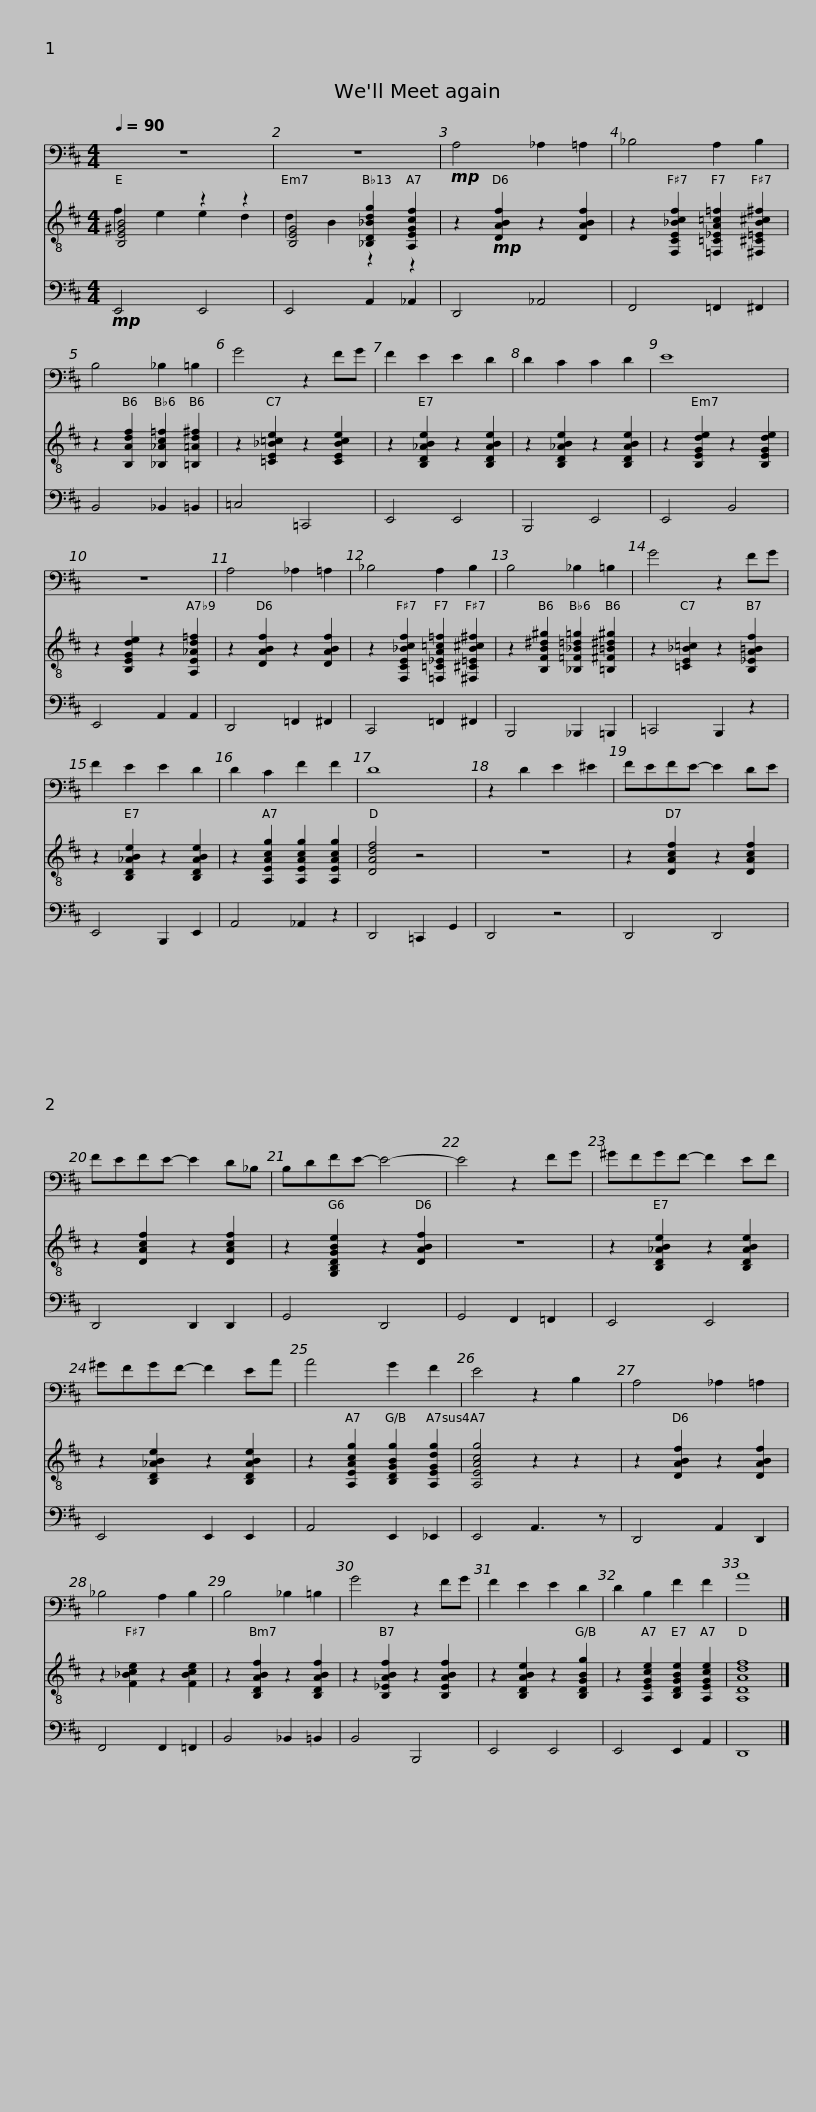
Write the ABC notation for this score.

X:1
%%score 1 ( 2 3 ) 4
L:1/8
Q:1/4=90
M:4/4
I:linebreak $
K:D
V:1 bass
V:2 treble-8
V:3 treble-8
V:4 bass
V:1
 z8 | z8 |!mp! A,4 _A,2 =A,2 | _B,4 A,2 B,2 | B,4 _B,2 =B,2 |$ %5
 G4 z2 FG | F2 E2 E2 D2 | D2 C2 C2 D2 | E8 | z8 | %10
 A,4 _A,2 =A,2 |$ _B,4 A,2 B,2 | B,4 _B,2 =B,2 | G4 z2 FG | F2 E2 E2 D2 | %15
 D2 C2 F2 F2 |$ D8 | z2 D2 E2 ^E2 | FEFE- E2 DE | FEFE- E2 D_B, | %20
 B,DFE- E4- | E4 z2 FG |$ ^GFGF- F2 EF | ^GFGF- F2 EA | A4 G2 F2 | %25
 E4 z2 B,2 | A,4 _A,2 =A,2 |$ _B,4 A,2 B,2 | B,4 _B,2 =B,2 | G4 z2 FG | %30
 F2 E2 E2 D2 | D2 B,2 F2 F2 | A8 |] %33
V:2
 [B,E^GB]4 z2 z2 | [B,EG]4 [_B,D_Bdg]2 [A,EGcf]2 | z2!mp! [DABf]2 z2 [DABf]2 | z2 [F,CE_Bcf]2 [=F,=C_EA=c=f]2 [^F,^C=EB^c^f]2 | z2 [B,Adf]2 [_B,_Ac=f]2 [=B,=Ad^f]2 |$ %5
 z2 [=CE_B=ce]2 z2 [CEBce]2 | z2 [B,D_ABe]2 z2 [B,DABe]2 | z2 [B,D_ABe]2 z2 [B,DABe]2 | z2 [B,EGde]2 z2 [B,EGde]2 | z2 [B,EGde]2 z2 [A,E_Ad=f]2 | %10
 z2 [DABf]2 z2 [DABf]2 |$ z2 [F,CE_Bcf]2 [=F,=C_EA=c=f]2 [^F,^C=EB^c^f]2 | z2 [B,FB^d^g]2 [_B,=F_B=d=g]2 [=B,^F=B^d^g]2 | z2 [=CE_B=c]2 z2 [B,_EA=Bf]2 | z2 [B,D_ABe]2 z2 [B,DABe]2 | %15
 z2 [A,EAcg]2 [A,EAcg]2 [A,EAcg]2 |$ [DAdf]4 z4 | z8 | z2 [DAcf]2 z2 [DAcf]2 | z2 [DAcf]2 z2 [DAcf]2 | %20
 z2 [G,B,DGBe]2 z2 [DABf]2 | z8 |$ z2 [B,D_ABe]2 z2 [B,DABe]2 | z2 [B,D_ABe]2 z2 [B,DABe]2 | z2 [A,EAcg]2 [B,DGBg]2 [A,EGdg]2 | %25
 [A,EAcg]4 z2 z2 | z2 [DABf]2 z2 [DABf]2 |$ z2 [F_Bce]2 z2 [FBce]2 | z2 [B,DABf]2 z2 [B,DABf]2 | z2 [B,_EABf]2 z2 [B,EABf]2 | %30
 z2 [B,DABe]2 z2 [B,DGBg]2 | z2 [A,EGce]2 [B,DGBe]2 [A,EGce]2 | [A,DAdf]8 |] %33
V:3
 f2 e2 e2 d2 | d2 B2 z2 z2 | x8 | x8 | x8 |$ %5
 x8 | x8 | x8 | x8 | x8 | %10
 x8 |$ x8 | x8 | x8 | x8 | %15
 x8 |$ x8 | x8 | x8 | x8 | %20
 x8 | x8 |$ x8 | x8 | x8 | %25
 x8 | x8 |$ x8 | x8 | x8 | %30
 x8 | x8 | x8 |] %33
V:4
!mp! E,,4 E,,4 | E,,4 A,,2 _A,,2 | D,,4 _A,,4 | F,,4 =F,,2 ^F,,2 | B,,4 _B,,2 =B,,2 |$ %5
 =C,4 =C,,4 | E,,4 E,,4 | B,,,4 E,,4 | E,,4 B,,4 | E,,4 A,,2 A,,2 | %10
 D,,4 =F,,2 ^F,,2 |$ C,,4 =F,,2 ^F,,2 | B,,,4 _B,,,2 =B,,,2 | =C,,4 B,,,2 z2 | E,,4 B,,,2 E,,2 | %15
 A,,4 _A,,2 z2 |$ D,,4 =C,,2 G,,2 | D,,4 z4 | D,,4 D,,4 | D,,4 D,,2 D,,2 | %20
 G,,4 D,,4 | G,,4 F,,2 =F,,2 |$ E,,4 E,,4 | E,,4 E,,2 E,,2 | A,,4 E,,2 _E,,2 | %25
 E,,4 A,,3 z | D,,4 A,,2 D,,2 |$ F,,4 F,,2 =F,,2 | B,,4 _B,,2 =B,,2 | B,,4 B,,,4 | %30
 E,,4 E,,4 | E,,4 E,,2 A,,2 | D,,8 |] %33
